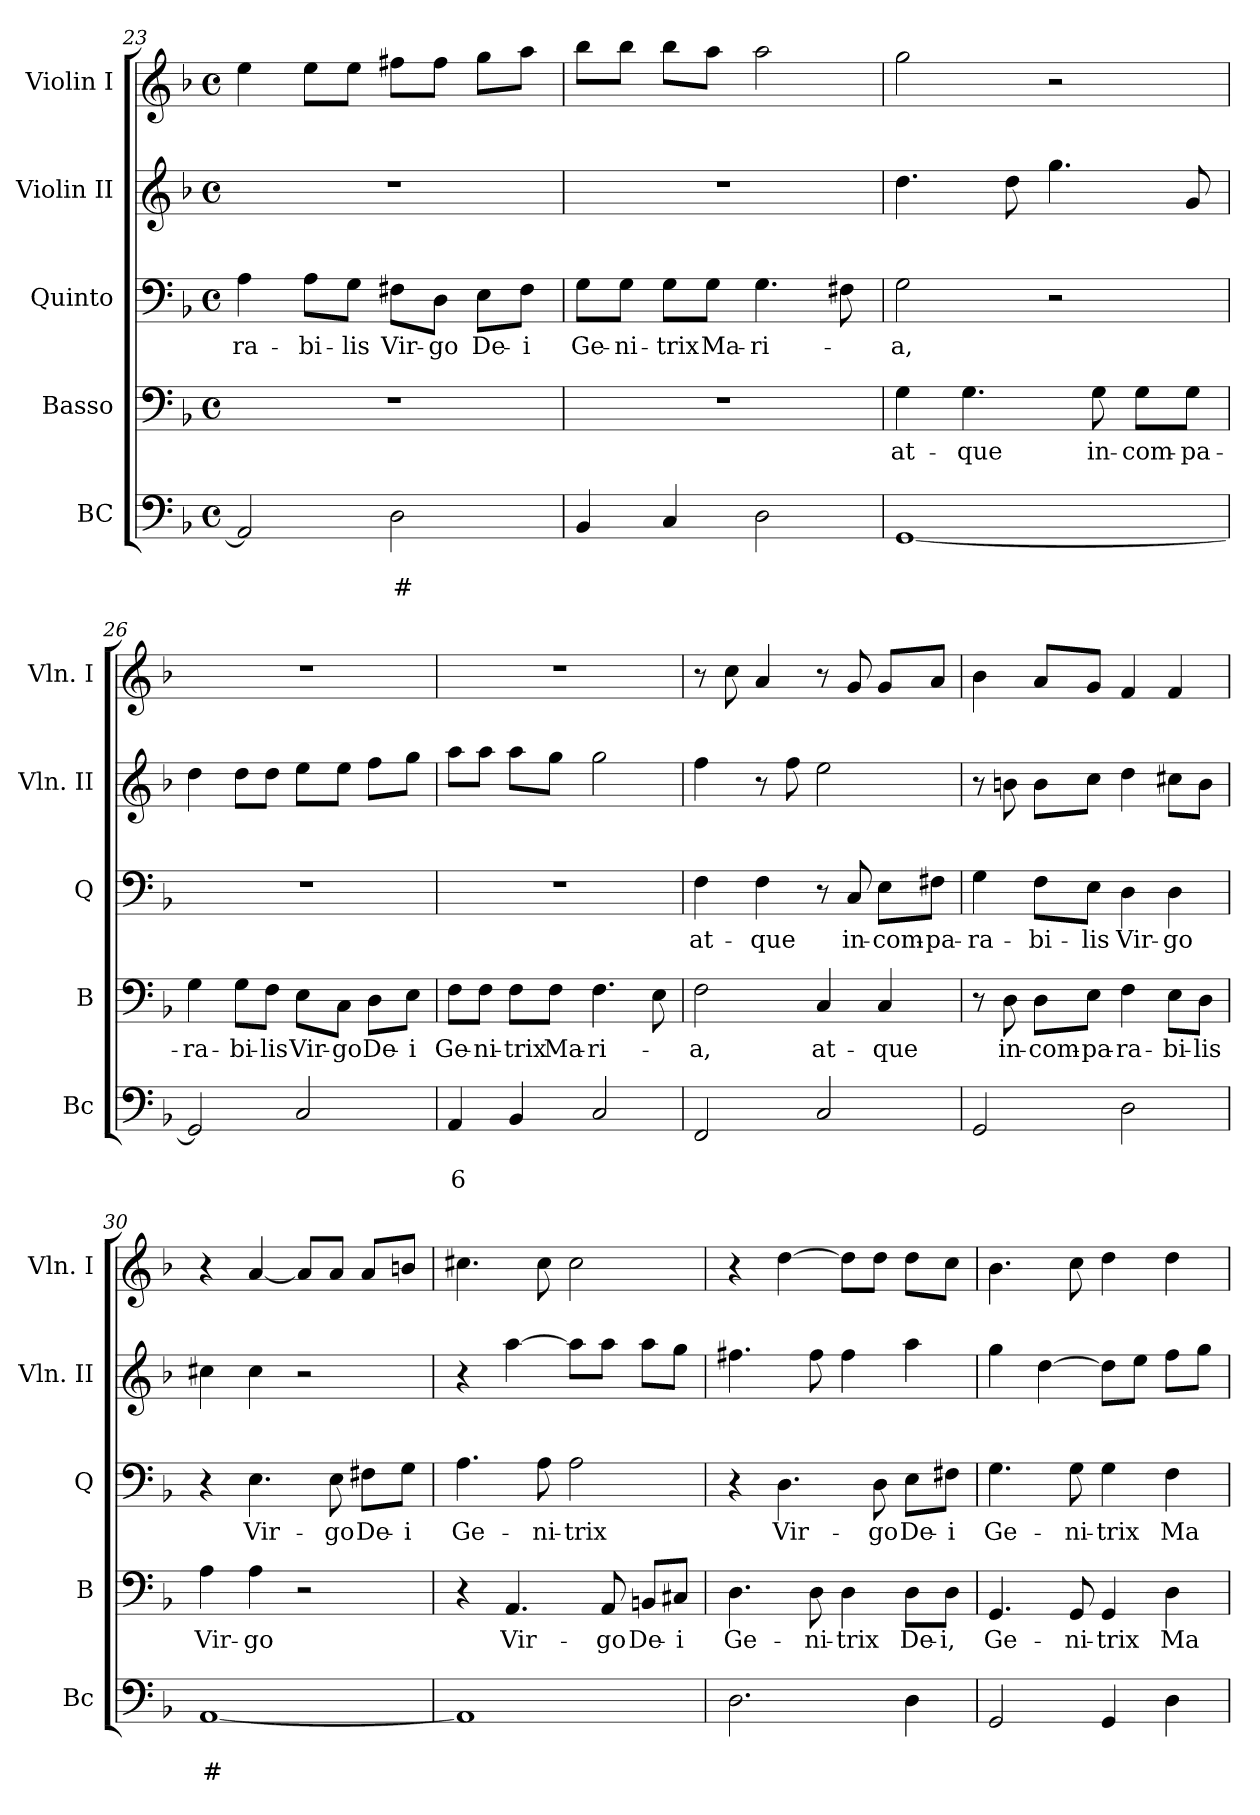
**kern	**text	**text	**kern	**text	**kern	**text	**kern	**kern
*part5	*part5	*part5	*part4	*part4	*part3	*part3	*part2	*part1
*staff5	*staff5	*staff5	*staff4	*staff4	*staff3	*staff3	*staff2	*staff1
*I"BC	*	*	*I"Basso	*	*I"Quinto	*	*I"Violin II	*I"Violin I
*I'Bc	*	*	*I'B	*	*I'Q	*	*I'Vln. II	*I'Vln. I
*clefF4	*	*	*clefF4	*	*clefF4	*	*clefG2	*clefG2
*k[b-]	*	*	*k[b-]	*	*k[b-]	*	*k[b-]	*k[b-]
*F:	*	*	*F:	*	*F:	*	*F:	*F:
*M4/4	*	*	*M4/4	*	*M4/4	*	*M4/4	*M4/4
*met(c)	*	*	*met(c)	*	*met(c)	*	*met(c)	*met(c)
=23	=23	=23	=23	=23	=23	=23	=23	=23
!	!	!	!	!	!	!LO:LY:b	!	!
2AA/]	.	.	1r	.	4A\	-ra-	1r	4ee\
!	!	!	!	!	!	!LO:LY:b	!	!
.	.	.	.	.	8A\L	-bi-	.	8ee\L
!	!	!	!	!	!	!LO:LY:b	!	!
.	.	.	.	.	8G\J	-lis	.	8ee\J
!	!	!LO:LY:b	!	!	!	!LO:LY:b	!	!
2D\	.	#	.	.	8F#X\L	Vir-	.	8ff#X\L
!	!	!	!	!	!	!LO:LY:b	!	!
.	.	.	.	.	8D\J	-go	.	8ff#\J
!	!	!	!	!	!	!LO:LY:b	!	!
.	.	.	.	.	8E\L	De-	.	8gg\L
!	!	!	!	!	!	!LO:LY:b	!	!
.	.	.	.	.	8F#\J	-i	.	8aa\J
!!LO:LB:g=z
=24	=24	=24	=24	=24	=24	=24	=24	=24
!	!	!	!	!	!	!LO:LY:b	!	!
4BB-/	.	.	1r	.	8G\L	Ge-	1r	8bb-\L
!	!	!	!	!	!	!LO:LY:b	!	!
.	.	.	.	.	8G\J	-ni-	.	8bb-\J
!	!	!	!	!	!	!LO:LY:b	!	!
4C/	.	.	.	.	8G\L	-trix	.	8bb-\L
!	!	!	!	!	!	!LO:LY:b	!	!
.	.	.	.	.	8G\J	Ma-	.	8aa\J
!	!	!	!	!	!	!LO:LY:b	!	!
2D\	.	.	.	.	4.G\	-ri-	.	2aa\
.	.	.	.	.	8F#X\	.	.	.
=25	=25	=25	=25	=25	=25	=25	=25	=25
!	!	!	!	!LO:LY:b	!	!LO:LY:b	!	!
[1GG	.	.	4G\	at-	2G\	-a,	4.dd\	2gg\
!	!	!	!	!LO:LY:b	!	!	!	!
.	.	.	4.G\	-que	.	.	.	.
.	.	.	.	.	.	.	8dd\	.
.	.	.	.	.	2r	.	4.gg\	2r
!	!	!	!	!LO:LY:b	!	!	!	!
.	.	.	8G\	in-	.	.	.	.
!	!	!	!	!LO:LY:b	!	!	!	!
.	.	.	8G\L	-com-	.	.	.	.
!	!	!	!	!LO:LY:b	!	!	!	!
.	.	.	8G\J	-pa-	.	.	8g/	.
=26	=26	=26	=26	=26	=26	=26	=26	=26
!	!	!	!	!LO:LY:b	!	!	!	!
2GG/]	.	.	4G\	-ra-	1r	.	4dd\	1r
!	!	!	!	!LO:LY:b	!	!	!	!
.	.	.	8G\L	-bi-	.	.	8dd\L	.
!	!	!	!	!LO:LY:b	!	!	!	!
.	.	.	8F\J	-lis	.	.	8dd\J	.
!	!	!	!	!LO:LY:b	!	!	!	!
2C/	.	.	8E\L	Vir-	.	.	8ee\L	.
!	!	!	!	!LO:LY:b	!	!	!	!
.	.	.	8C\J	-go	.	.	8ee\J	.
!	!	!	!	!LO:LY:b	!	!	!	!
.	.	.	8D\L	De-	.	.	8ff\L	.
!	!	!	!	!LO:LY:b	!	!	!	!
.	.	.	8E\J	-i	.	.	8gg\J	.
=27	=27	=27	=27	=27	=27	=27	=27	=27
!	!	!LO:LY:b	!	!LO:LY:b	!	!	!	!
4AA/	.	6	8F\L	Ge-	1r	.	8aa\L	1r
!	!	!	!	!LO:LY:b	!	!	!	!
.	.	.	8F\J	-ni-	.	.	8aa\J	.
!	!	!	!	!LO:LY:b	!	!	!	!
4BB-/	.	.	8F\L	-trix	.	.	8aa\L	.
!	!	!	!	!LO:LY:b	!	!	!	!
.	.	.	8F\J	Ma-	.	.	8gg\J	.
!	!	!	!	!LO:LY:b	!	!	!	!
2C/	.	.	4.F\	-ri-	.	.	2gg\	.
.	.	.	8E\	.	.	.	.	.
=28	=28	=28	=28	=28	=28	=28	=28	=28
!	!	!	!	!LO:LY:b	!	!LO:LY:b	!	!
2FF/	.	.	2F\	-a,	4F\	at-	4ff\	8r
.	.	.	.	.	.	.	.	8cc\
!	!	!	!	!	!	!LO:LY:b	!	!
.	.	.	.	.	4F\	-que	8r	4a/
.	.	.	.	.	.	.	8ff\	.
!	!	!	!	!LO:LY:b	!	!	!	!
2C/	.	.	4C/	at-	8r	.	2ee\	8r
!	!	!	!	!	!	!LO:LY:b	!	!
.	.	.	.	.	8C/	in-	.	8g/
!	!	!	!	!LO:LY:b	!	!LO:LY:b	!	!
.	.	.	4C/	-que	8E\L	-com-	.	8g/L
!	!	!	!	!	!	!LO:LY:b	!	!
.	.	.	.	.	8F#X\J	-pa-	.	8a/J
!!LO:PB:g=z
=29	=29	=29	=29	=29	=29	=29	=29	=29
!	!	!	!	!	!	!LO:LY:b	!	!
2GG/	.	.	8r	.	4G\	-ra-	8r	4b-\
!	!	!	!	!LO:LY:b	!	!	!	!
.	.	.	8D\	in-	.	.	8bn\	.
!	!	!	!	!LO:LY:b	!	!LO:LY:b	!	!
.	.	.	8D\L	-com-	8F\L	-bi-	8b\L	8a/L
!	!	!	!	!LO:LY:b	!	!LO:LY:b	!	!
.	.	.	8E\J	-pa-	8E\J	-lis	8cc\J	8g/J
!	!	!	!	!LO:LY:b	!	!LO:LY:b	!	!
2D\	.	.	4F\	-ra-	4D\	Vir-	4dd\	4f/
!	!	!	!	!LO:LY:b	!	!LO:LY:b	!	!
.	.	.	8E\L	-bi-	4D\	-go	8cc#X\L	4f/
!	!	!	!	!LO:LY:b	!	!	!	!
.	.	.	8D\J	-lis	.	.	8b\J	.
=30	=30	=30	=30	=30	=30	=30	=30	=30
!	!	!LO:LY:b	!	!LO:LY:b	!	!	!	!
[1AA	.	#	4A\	Vir-	4r	.	4cc#X\	4r
!	!	!	!	!LO:LY:b	!	!LO:LY:b	!	!
.	.	.	4A\	-go	4.E\	Vir-	4cc#\	[4a/
.	.	.	2r	.	.	.	2r	8a/L]
!	!	!	!	!	!	!LO:LY:b	!	!
.	.	.	.	.	8E\	-go	.	8a/J
!	!	!	!	!	!	!LO:LY:b	!	!
.	.	.	.	.	8F#X\L	De-	.	8a/L
!	!	!	!	!	!	!LO:LY:b	!	!
.	.	.	.	.	8G\J	-i	.	8bn/J
=31	=31	=31	=31	=31	=31	=31	=31	=31
!	!	!	!	!	!	!LO:LY:b	!	!
1AA]	.	.	4r	.	4.A\	Ge-	4r	4.cc#X\
!	!	!	!	!LO:LY:b	!	!	!	!
.	.	.	4.AA/	Vir-	.	.	[4aa\	.
!	!	!	!	!	!	!LO:LY:b	!	!
.	.	.	.	.	8A\	-ni-	.	8cc#\
!	!	!	!	!	!	!LO:LY:b	!	!
.	.	.	.	.	2A\	-trix	8aa\L]	2cc#\
!	!	!	!	!LO:LY:b	!	!	!	!
.	.	.	8AA/	-go	.	.	8aa\J	.
!	!	!	!	!LO:LY:b	!	!	!	!
.	.	.	8BBn/L	De-	.	.	8aa\L	.
!	!	!	!	!LO:LY:b	!	!	!	!
.	.	.	8C#X/J	-i	.	.	8gg\J	.
=32	=32	=32	=32	=32	=32	=32	=32	=32
!	!	!	!	!LO:LY:b	!	!	!	!
2.D\	.	.	4.D\	Ge-	4r	.	4.ff#X\	4r
!	!	!	!	!	!	!LO:LY:b	!	!
.	.	.	.	.	4.D\	Vir-	.	[4dd\
!	!	!	!	!LO:LY:b	!	!	!	!
.	.	.	8D\	-ni-	.	.	8ff#\	.
!	!	!	!	!LO:LY:b	!	!	!	!
.	.	.	4D\	-trix	.	.	4ff#\	8dd\L]
!	!	!	!	!	!	!LO:LY:b	!	!
.	.	.	.	.	8D\	-go	.	8dd\J
!	!	!	!	!LO:LY:b	!	!LO:LY:b	!	!
4D\	.	.	8D\L	De-	8E\L	De-	4aa\	8dd\L
!	!	!	!	!LO:LY:b	!	!LO:LY:b	!	!
.	.	.	8D\J	-i,	8F#X\J	-i	.	8cc\J
!!LO:LB:g=z
=33	=33	=33	=33	=33	=33	=33	=33	=33
!	!	!	!	!LO:LY:b	!	!LO:LY:b	!	!
2GG/	.	.	4.GG/	Ge-	4.G\	Ge-	4gg\	4.b-\
.	.	.	.	.	.	.	[4dd\	.
!	!	!	!	!LO:LY:b	!	!LO:LY:b	!	!
.	.	.	8GG/	-ni-	8G\	-ni-	.	8cc\
!	!	!	!	!LO:LY:b	!	!LO:LY:b	!	!
4GG/	.	.	4GG/	-trix	4G\	-trix	8dd\L]	4dd\
.	.	.	.	.	.	.	8ee\J	.
!	!	!	!	!LO:LY:b	!	!LO:LY:b	!	!
4D\	.	.	4D\	Ma-	4F\	Ma-	8ff\L	4dd\
.	.	.	.	.	.	.	8gg\J	.
=	=	=	=	=	=	=	=	=
*-	*-	*-	*-	*-	*-	*-	*-	*-
